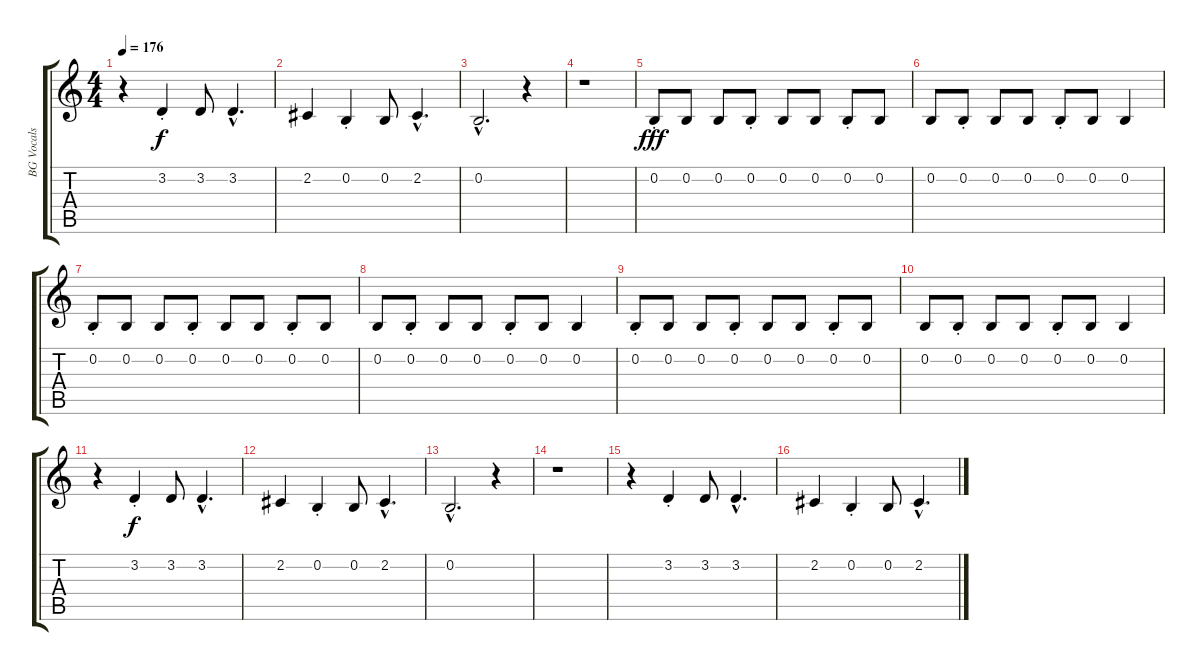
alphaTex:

\track ("BG Vocals" "BG Vocals") {instrument lead5charang}
\staff {score tabs}
\tuning (E4 B3 G3 D3 A2 E2) {hide}
\ts (4 4)
\tempo 176
\clef g2
\ks c
r.4{dy f} 3.2{st}.4 3.2.8 3.2{hac}.4{d} |
2.2.4 0.2{st}.4 0.2.8 2.2{hac}.4{d} |
0.2{hac}.2{d} r.4 |
r.1 |
0.2{st}.8{dy fff} 0.2.8 0.2.8 0.2{st}.8 0.2.8 0.2.8 0.2{st}.8 0.2.8 |
0.2.8 0.2{st}.8 0.2.8 0.2.8 0.2{st}.8 0.2.8 0.2.4 |
0.2{st}.8 0.2.8 0.2.8 0.2{st}.8 0.2.8 0.2.8 0.2{st}.8 0.2.8 |
0.2.8 0.2{st}.8 0.2.8 0.2.8 0.2{st}.8 0.2.8 0.2.4 |
0.2{st}.8 0.2.8 0.2.8 0.2{st}.8 0.2.8 0.2.8 0.2{st}.8 0.2.8 |
0.2.8 0.2{st}.8 0.2.8 0.2.8 0.2{st}.8 0.2.8 0.2.4 |
r.4 3.2{st}.4{dy f} 3.2.8 3.2{hac}.4{d} |
2.2.4 0.2{st}.4 0.2.8 2.2{hac}.4{d} |
0.2{hac}.2{d} r.4 |
r.1 |
r.4 3.2{st}.4 3.2.8 3.2{hac}.4{d} |
2.2.4 0.2{st}.4 0.2.8 2.2{hac}.4{d}
